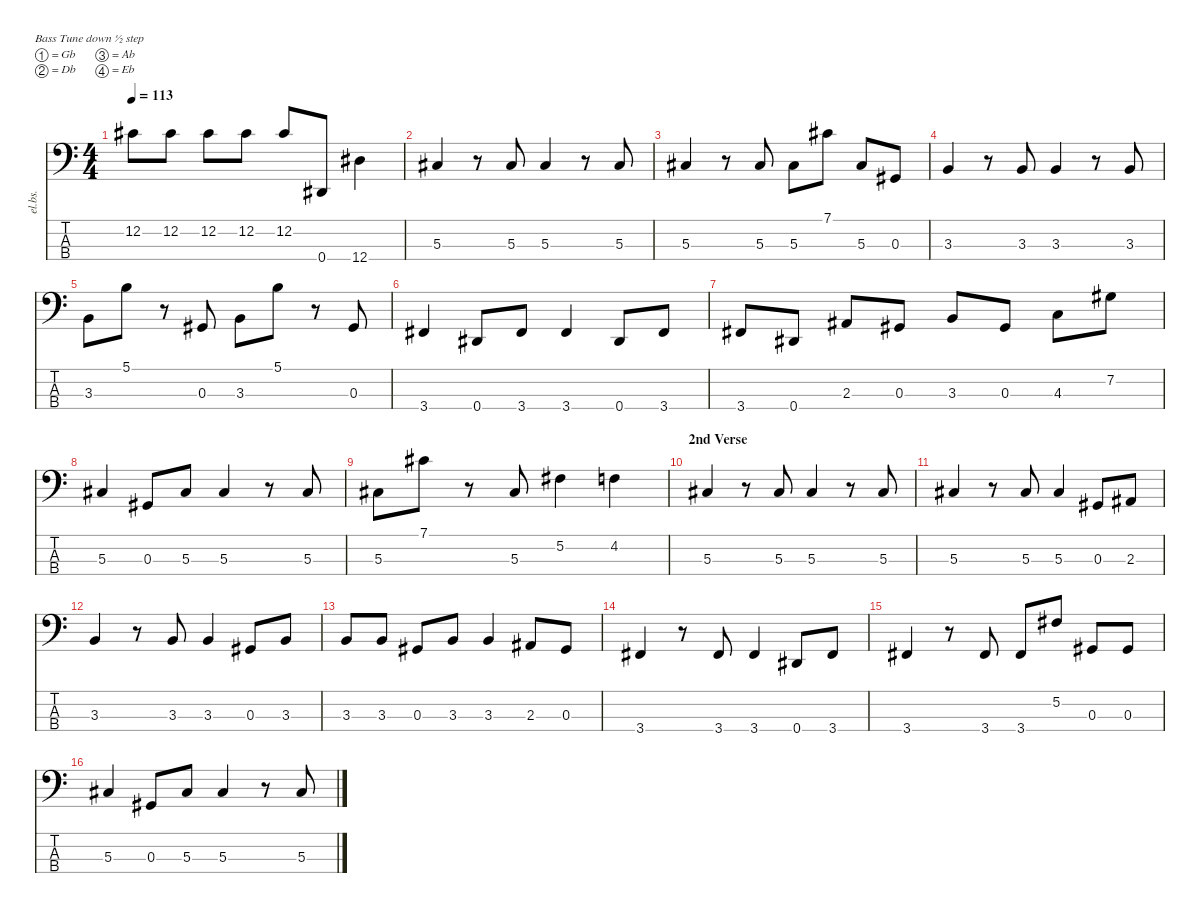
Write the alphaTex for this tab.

\defaultSystemsLayout 4
\hideDynamics
\bracketExtendMode nobrackets
\otherSystemsTrackNameOrientation horizontal
\track ("Bass (Duff)" "el.bs.") {instrument electricbasspick}
\staff {score tabs}
\tuning (Gb2 Db2 Ab1 Eb1)
\ts (4 4)
\tempo 113
\clef f4
\ks c
12.2{acc #}.8{dy f} 12.2{acc #}.8 12.2{acc #}.8 12.2{acc #}.8 12.2{acc #}.8 0.4{acc #}.8 12.4{acc #}.4 |
5.3{acc #}.4 r.8 5.3{acc #}.8 5.3{acc #}.4 r.8 5.3{acc #}.8 |
5.3{acc #}.4 r.8 5.3{acc #}.8 5.3{acc #}.8 7.1{acc #}.8 5.3{acc #}.8 0.3{acc #}.8 |
3.3.4 r.8 3.3.8 3.3.4 r.8 3.3.8 |
3.3.8 5.1.8 r.8 0.3{acc #}.8 3.3.8 5.1.8 r.8 0.3{acc #}.8 |
3.4{acc #}.4 0.4{acc #}.8 3.4{acc #}.8 3.4{acc #}.4 0.4{acc #}.8 3.4{acc #}.8 |
3.4{acc #}.8 0.4{acc #}.8 2.3{acc #}.8 0.3{acc #}.8 3.3.8 0.3{acc #}.8 4.3.8 7.2{acc #}.8 |
5.3{acc #}.4 0.3{acc #}.8 5.3{acc #}.8 5.3{acc #}.4 r.8 5.3{acc #}.8 |
5.3{acc #}.8 7.1{acc #}.8 r.8 5.3{acc #}.8 5.2{acc #}.4 4.2.4 |
\section ("" "2nd Verse")
5.3{acc #}.4 r.8 5.3{acc #}.8 5.3{acc #}.4 r.8 5.3{acc #}.8 |
5.3{acc #}.4 r.8 5.3{acc #}.8 5.3{acc #}.4 0.3{acc #}.8 2.3{acc #}.8 |
3.3.4 r.8 3.3.8 3.3.4 0.3{acc #}.8 3.3.8 |
3.3.8 3.3.8 0.3{acc #}.8 3.3.8 3.3.4 2.3{acc #}.8 0.3{acc #}.8 |
3.4{acc #}.4 r.8 3.4{acc #}.8 3.4{acc #}.4 0.4{acc #}.8 3.4{acc #}.8 |
3.4{acc #}.4 r.8 3.4{acc #}.8 3.4{acc #}.8 5.2{acc #}.8 0.3{acc #}.8 0.3{acc #}.8 |
5.3{acc #}.4 0.3{acc #}.8 5.3{acc #}.8 5.3{acc #}.4 r.8 5.3{acc #}.8
